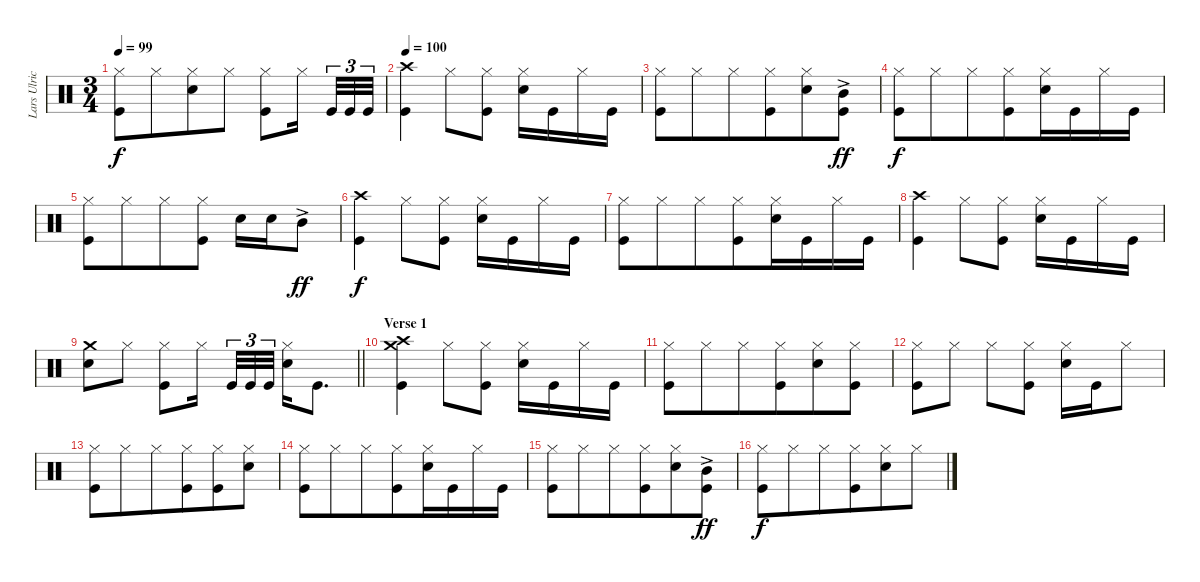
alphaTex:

\track ("Lars Ulrich" "Lars Ulric") {instrument percussion}
\staff {score}
\articulation defaults
\ts (3 4)
\tempo 99
\clef neutral
\ks c
("Hi-Hat (closed)" "Kick (hit)").8{dy f} "Hi-Hat (closed)".8{beam merge} ("Hi-Hat (closed)" "Snare (hit) 2").8 "Hi-Hat (closed)".8 ("Hi-Hat (closed)" "Kick (hit)").8 "Hi-Hat (closed)".16{beam splitsecondary} "Kick (hit)".32{tu (3 2)} "Kick (hit)".32{tu (3 2)} "Kick (hit)".32{tu (3 2)} |
\tempo 100
("Crash high (hit)" "Kick (hit)").4 "Hi-Hat (closed)".8 ("Hi-Hat (closed)" "Kick (hit)").8 ("Hi-Hat (closed)" "Snare (hit) 2").16 "Kick (hit)".16 "Hi-Hat (closed)".16 "Kick (hit)".16 |
("Hi-Hat (closed)" "Kick (hit)").8 "Hi-Hat (closed)".8{beam merge} "Hi-Hat (closed)".8 ("Hi-Hat (closed)" "Kick (hit)").8{beam merge} ("Hi-Hat (closed)" "Snare (hit) 2").8 ("Mid Tom (hit)"{ac} "Kick (hit)").8{dy ff} |
("Hi-Hat (closed)" "Kick (hit)").8{dy f} "Hi-Hat (closed)".8{beam merge} "Hi-Hat (closed)".8 ("Hi-Hat (closed)" "Kick (hit)").8{beam merge} ("Hi-Hat (closed)" "Snare (hit) 2").16 "Kick (hit)".16 "Hi-Hat (closed)".16 "Kick (hit)".16 |
("Hi-Hat (closed)" "Kick (hit)").8 "Hi-Hat (closed)".8{beam merge} "Hi-Hat (closed)".8 ("Hi-Hat (closed)" "Kick (hit)").8 "Snare (hit) 2".16 "Snare (hit) 2".16 "Mid Tom (hit)"{ac}.8{dy ff} |
("Crash high (hit)" "Kick (hit)").4{dy f} "Hi-Hat (closed)".8 ("Hi-Hat (closed)" "Kick (hit)").8 ("Hi-Hat (closed)" "Snare (hit) 2").16 "Kick (hit)".16 "Hi-Hat (closed)".16 "Kick (hit)".16 |
("Hi-Hat (closed)" "Kick (hit)").8 "Hi-Hat (closed)".8{beam merge} "Hi-Hat (closed)".8 ("Hi-Hat (closed)" "Kick (hit)").8{beam merge} ("Hi-Hat (closed)" "Snare (hit) 2").16 "Kick (hit)".16 "Hi-Hat (closed)".16 "Kick (hit)".16 |
("Crash high (hit)" "Kick (hit)").4 "Hi-Hat (closed)".8 ("Hi-Hat (closed)" "Kick (hit)").8 ("Hi-Hat (closed)" "Snare (hit) 2").16 "Kick (hit)".16 "Hi-Hat (closed)".16 "Kick (hit)".16 |
\barLineRight lightlight
("Crash medium (hit)" "Snare (hit) 2").8 "Hi-Hat (closed)".8 ("Hi-Hat (closed)" "Kick (hit)").8 "Hi-Hat (closed)".16{beam splitsecondary} "Kick (hit)".32{tu (3 2)} "Kick (hit)".32{tu (3 2)} "Kick (hit)".32{tu (3 2)} ("Hi-Hat (closed)" "Snare (hit) 2").16 "Kick (hit)".8{d} |
\section ("" "Verse 1")
("Crash medium (hit)" "Crash high (hit)" "Kick (hit)").4 "Hi-Hat (closed)".8 ("Hi-Hat (closed)" "Kick (hit)").8 ("Hi-Hat (closed)" "Snare (hit) 2").16 "Kick (hit)".16 "Hi-Hat (closed)".16 "Kick (hit)".16 |
("Hi-Hat (closed)" "Kick (hit)").8 "Hi-Hat (closed)".8{beam merge} "Hi-Hat (closed)".8 ("Hi-Hat (closed)" "Kick (hit)").8{beam merge} ("Hi-Hat (closed)" "Snare (hit) 2").8 ("Hi-Hat (closed)" "Kick (hit)").8 |
("Hi-Hat (closed)" "Kick (hit)").8 "Hi-Hat (closed)".8 "Hi-Hat (closed)".8 ("Hi-Hat (closed)" "Kick (hit)").8 ("Hi-Hat (closed)" "Snare (hit) 2").16 "Kick (hit)".16 "Hi-Hat (closed)".8 |
("Hi-Hat (closed)" "Kick (hit)").8 "Hi-Hat (closed)".8{beam merge} "Hi-Hat (closed)".8 ("Hi-Hat (closed)" "Kick (hit)").8{beam merge} ("Hi-Hat (closed)" "Kick (hit)").8 ("Hi-Hat (closed)" "Snare (hit) 2").8 |
("Hi-Hat (closed)" "Kick (hit)").8 "Hi-Hat (closed)".8{beam merge} "Hi-Hat (closed)".8 ("Hi-Hat (closed)" "Kick (hit)").8{beam merge} ("Hi-Hat (closed)" "Snare (hit) 2").16 "Kick (hit)".16 "Hi-Hat (closed)".16 "Kick (hit)".16 |
("Hi-Hat (closed)" "Kick (hit)").8 "Hi-Hat (closed)".8{beam merge} "Hi-Hat (closed)".8 ("Hi-Hat (closed)" "Kick (hit)").8{beam merge} ("Hi-Hat (closed)" "Snare (hit) 2").8 ("Mid Tom (hit)"{ac} "Kick (hit)").8{dy ff} |
("Hi-Hat (closed)" "Kick (hit)").8{dy f} "Hi-Hat (closed)".8{beam merge} "Hi-Hat (closed)".8 ("Hi-Hat (closed)" "Kick (hit)").8{beam merge} ("Hi-Hat (closed)" "Snare (hit) 2").8 "Hi-Hat (closed)".8
